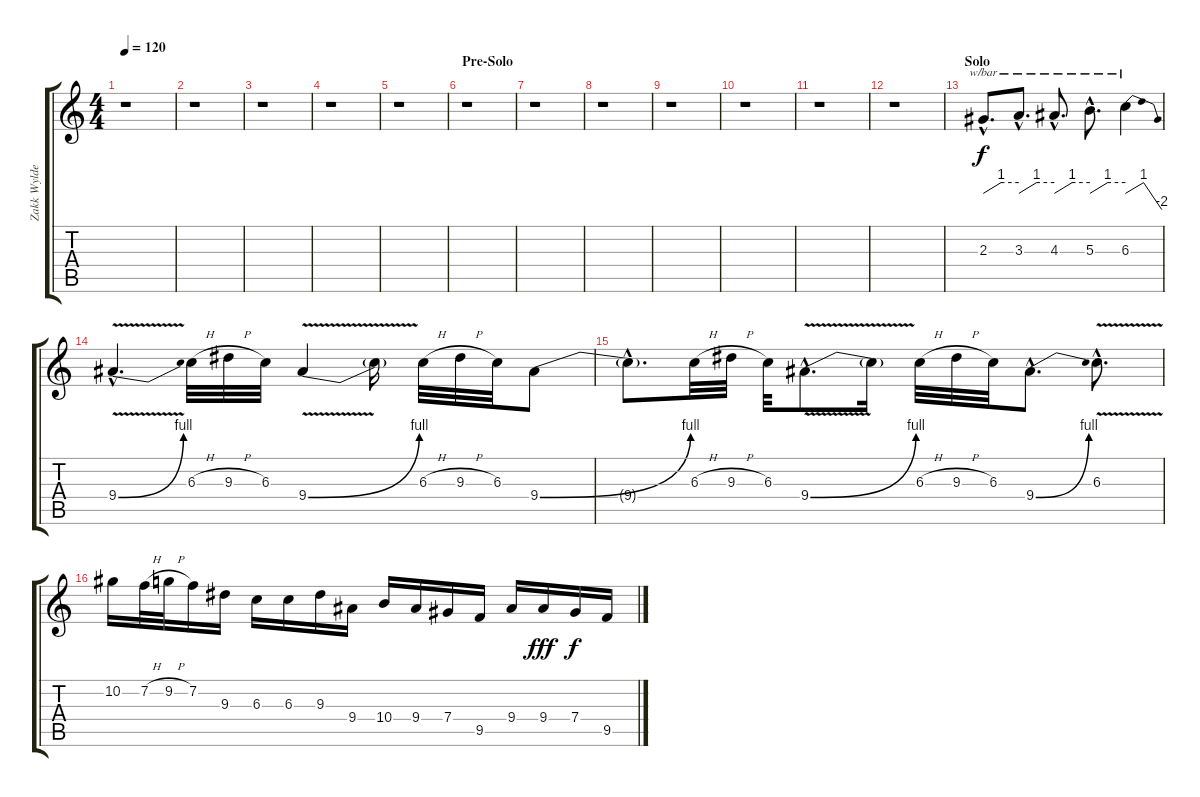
\track ("Zakk Wylde - Solo" "Zakk Wylde") {instrument distortionguitar}
\staff {score tabs}
\tuning (Eb4 Bb3 Gb3 Db3 Ab2 Eb2) {hide}
\ts (4 4)
\tempo 120
\clef g2
\ks c
r.1{dy f} |
r.1 |
r.1 |
r.1 |
r.1 |
\section ("" "Pre-Solo")
r.1 |
r.1 |
r.1 |
r.1 |
r.1 |
r.1 |
r.1 |
\section ("" "Solo")
2.3{hac}.8{d tbe (custom default 0 0 30 4 60 4)} 3.3{hac}.8{d tbe (custom default 0 0 30 4 60 4)} 4.3{hac}.8{d tbe (custom default 0 0 30 4 60 4)} 5.3{hac}.8{d tbe (custom default 0 0 30 4 60 4)} 6.3.4{tbe (dip default 0 0 30 4 50 4 60 -8)} |
9.4{be (bend 0 0 60 4) v hac}.4{d} 6.3{h}.32 9.3{h}.32 6.3.32 9.4{be (bend 0 0 60 4) v}.4 9.4{t}.16 6.3{h}.32 9.3{h}.32 6.3.32 9.4{be (bend 0 0 60 4)}.8 |
9.4{hac t}.8{d} 6.3{h}.32 9.3{h}.32 6.3.32 9.4{be (bend 0 0 60 4) v hac}.8{d} 9.4{t}.16 6.3{h}.32 9.3{h}.32 6.3.32 9.4{be (bend 0 0 60 4) hac}.8{d} 6.3{v hac}.8{d} |
10.2.16 7.2{h}.32 9.2{h}.32 7.2.16 9.3.16 6.3.16 6.3.16 9.3.16 9.4.16 10.4.16 9.4.16 7.4.16 9.5.16 9.4.16 9.4.16{dy fff} 7.4.16{dy f} 9.5.16
